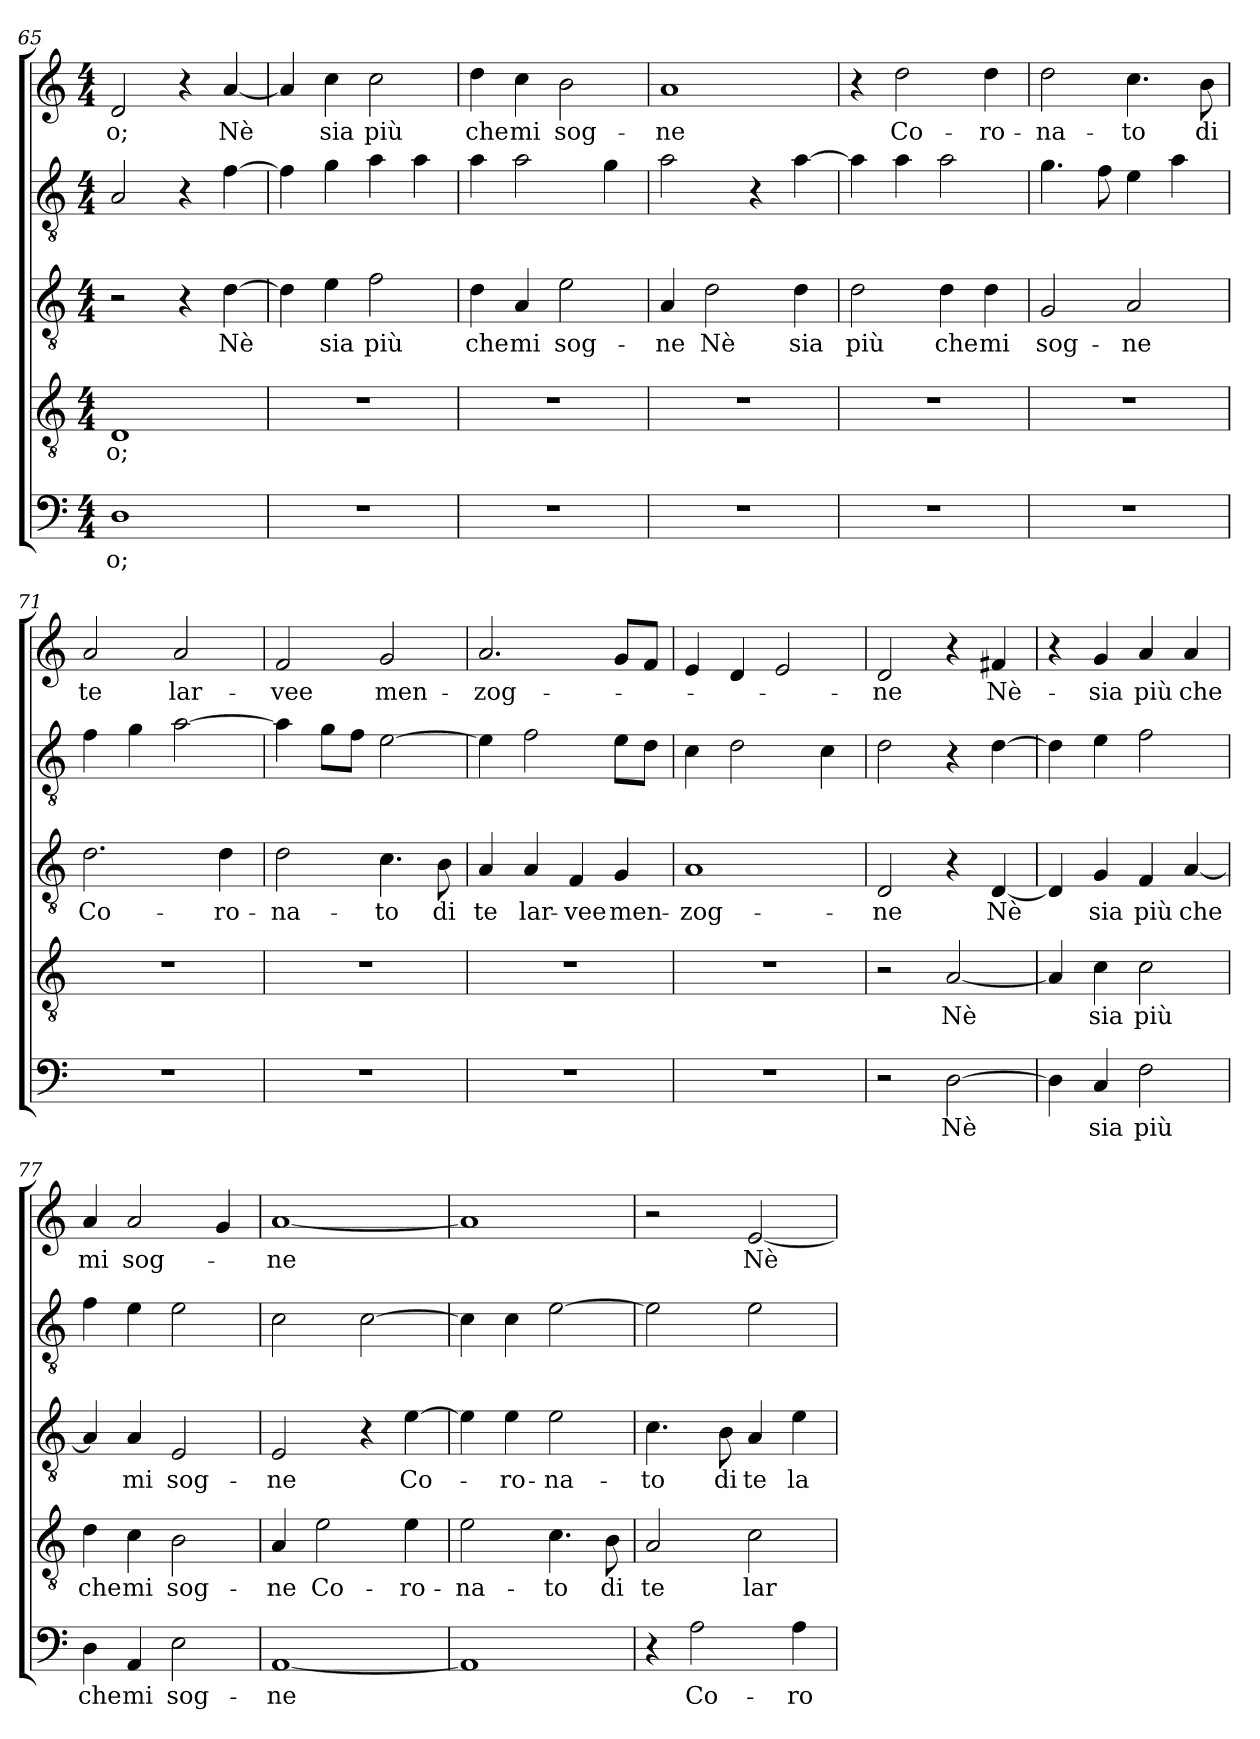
**kern	**text	**kern	**text	**kern	**text	**kern	**kern	**text
*part5	*part5	*part4	*part4	*part3	*part3	*part2	*part1	*part1
*staff5	*staff5	*staff4	*staff4	*staff3	*staff3	*staff2	*staff1	*staff1
*clefF4	*	*clefGv2	*	*clefGv2	*	*clefGv2	*clefG2	*
*k[]	*	*k[]	*	*k[]	*	*k[]	*k[]	*
*M4/4	*	*M4/4	*	*M4/4	*	*M4/4	*M4/4	*
=65	=65	=65	=65	=65	=65	=65	=65	=65
1D\	o;	1D/	o;	2r	.	2A/	2d/	o;
.	.	.	.	4r	.	4r	4r	.
.	.	.	.	[4d\	Nè	[4f\	[4a/	Nè
=66	=66	=66	=66	=66	=66	=66	=66	=66
1r	.	1r	.	4d\]	.	4f\]	4a/]	.
.	.	.	.	4e\	sia	4g\	4cc\	sia
.	.	.	.	2f\	più	4a\	2cc\	più
.	.	.	.	.	.	4a\	.	.
=67	=67	=67	=67	=67	=67	=67	=67	=67
1r	.	1r	.	4d\	che	4a\	4dd\	che
.	.	.	.	4A/	mi	2a\	4cc\	mi
.	.	.	.	2e\	sog-	.	2b\	sog-
.	.	.	.	.	.	4g\	.	.
=68	=68	=68	=68	=68	=68	=68	=68	=68
1r	.	1r	.	4A/	ne	2a\	1a/	ne
.	.	.	.	2d\	Nè	.	.	.
.	.	.	.	.	.	4r	.	.
.	.	.	.	4d\	sia	[4a\	.	.
=69	=69	=69	=69	=69	=69	=69	=69	=69
1r	.	1r	.	2d\	più	4a\]	4r	.
.	.	.	.	.	.	4a\	2dd\	Co-
.	.	.	.	4d\	che	2a\	.	.
.	.	.	.	4d\	mi	.	4dd\	ro-
=70	=70	=70	=70	=70	=70	=70	=70	=70
1r	.	1r	.	2G/	sog-	4.g\	2dd\	na-
.	.	.	.	.	.	8f\	.	.
.	.	.	.	2A/	ne	4e\	4.cc\	to
.	.	.	.	.	.	4a\	.	.
.	.	.	.	.	.	.	8b\	di
=71	=71	=71	=71	=71	=71	=71	=71	=71
1r	.	1r	.	2.d\	Co-	4f\	2a/	te
.	.	.	.	.	.	4g\	.	.
.	.	.	.	.	.	[2a\	2a/	lar-
.	.	.	.	4d\	ro-	.	.	.
=72	=72	=72	=72	=72	=72	=72	=72	=72
1r	.	1r	.	2d\	na-	4a\]	2f/	vee
.	.	.	.	.	.	8g\L	.	.
.	.	.	.	.	.	8f\J	.	.
.	.	.	.	4.c\	to	[2e\	2g/	men-
.	.	.	.	8B\	di	.	.	.
=73	=73	=73	=73	=73	=73	=73	=73	=73
1r	.	1r	.	4A/	te	4e\]	2.a/	zog-
.	.	.	.	4A/	lar-	2f\	.	.
.	.	.	.	4F/	vee	.	.	.
.	.	.	.	4G/	men-	8e\L	8g/L	.
.	.	.	.	.	.	8d\J	8f/J	.
=74	=74	=74	=74	=74	=74	=74	=74	=74
1r	.	1r	.	1A/	zog-	4c\	4e/	.
.	.	.	.	.	.	2d\	4d/	.
.	.	.	.	.	.	.	2e/	.
.	.	.	.	.	.	4c\	.	.
=75	=75	=75	=75	=75	=75	=75	=75	=75
2r	.	2r	.	2D/	ne	2d\	2d/	ne
[2D\	Nè	[2A/	Nè	4r	.	4r	4r	.
.	.	.	.	[4D/	Nè	[4d\	4f#X/	Nè-
=76	=76	=76	=76	=76	=76	=76	=76	=76
4D\]	.	4A/]	.	4D/]	.	4d\]	4r	.
4C/	sia	4c\	sia	4G/	sia	4e\	4g/	sia
2F\	più	2c\	più	4F/	più	2f\	4a/	più
.	.	.	.	[4A/	che	.	4a/	che
=77	=77	=77	=77	=77	=77	=77	=77	=77
4D\	che	4d\	che	4A/]	.	4f\	4a/	mi
4AA/	mi	4c\	mi	4A/	mi	4e\	2a/	sog-
2E\	sog-	2B\	sog-	2E/	sog-	2e\	.	.
.	.	.	.	.	.	.	4g/	.
=78	=78	=78	=78	=78	=78	=78	=78	=78
[1AA/	ne	4A/	ne	2E/	ne	2c\	[1a/	ne
.	.	2e\	Co-	.	.	.	.	.
.	.	.	.	4r	.	[2c\	.	.
.	.	4e\	ro-	[4e\	Co-	.	.	.
=79	=79	=79	=79	=79	=79	=79	=79	=79
1AA/]	.	2e\	na-	4e\]	.	4c\]	1a/]	.
.	.	.	.	4e\	ro-	4c\	.	.
.	.	4.c\	to	2e\	na-	[2e\	.	.
.	.	8B\	di	.	.	.	.	.
=80	=80	=80	=80	=80	=80	=80	=80	=80
4r	.	2A/	te	4.c\	to	2e\]	2r	.
2A\	Co-	.	.	.	.	.	.	.
.	.	.	.	8B\	di	.	.	.
.	.	2c\	lar-	4A/	te	2e\	[2e/	Nè
4A\	ro-	.	.	4e\	la-	.	.	.
=	=	=	=	=	=	=	=	=
*-	*-	*-	*-	*-	*-	*-	*-	*-
